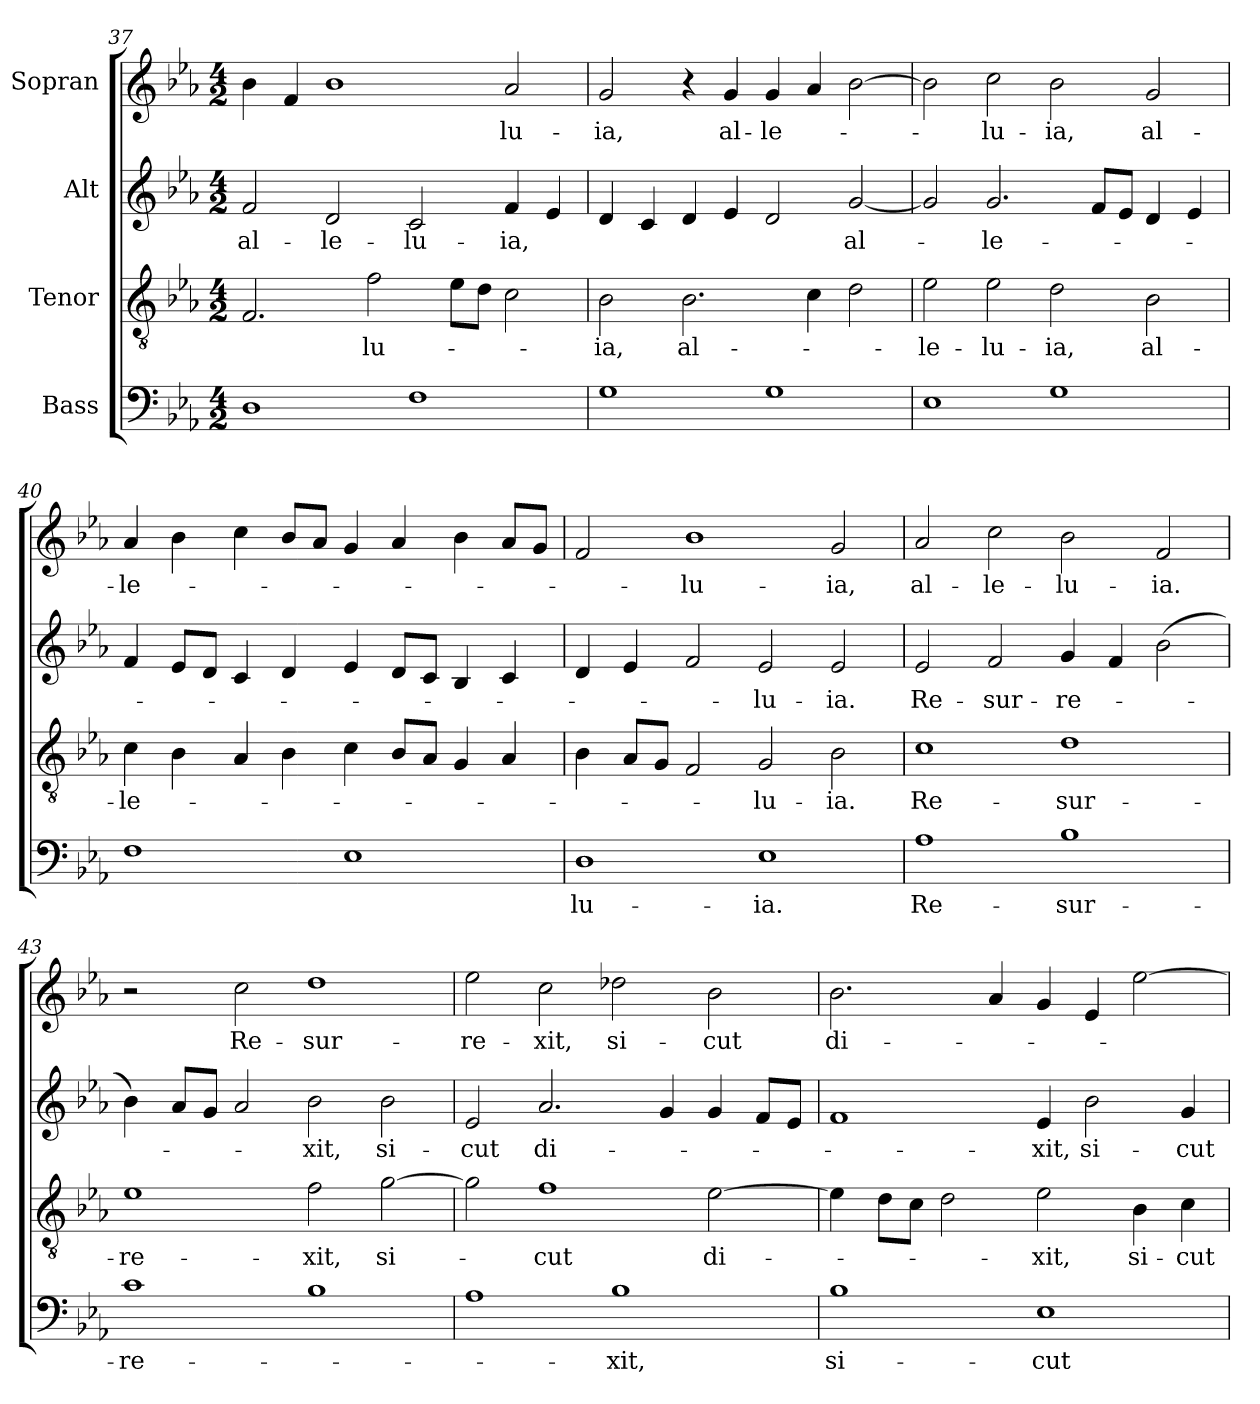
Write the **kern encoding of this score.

**kern	**text	**kern	**text	**kern	**text	**kern	**text
*part4	*part4	*part3	*part3	*part2	*part2	*part1	*part1
*staff4	*staff4	*staff3	*staff3	*staff2	*staff2	*staff1	*staff1
*I"Bass	*	*I"Tenor	*	*I"Alt	*	*I"Sopran	*
*clefF4	*	*clefGv2	*	*clefG2	*	*clefG2	*
*k[b-e-a-]	*	*k[b-e-a-]	*	*k[b-e-a-]	*	*k[b-e-a-]	*
*M4/2	*	*M4/2	*	*M4/2	*	*M4/2	*
=37	=37	=37	=37	=37	=37	=37	=37
!	!	!	!	!	!LO:LY:b	!	!
1D	.	2.F/	.	2f/	al-	4b-\	.
.	.	.	.	.	.	4f/	.
!	!	!	!	!	!LO:LY:b	!	!
.	.	.	.	2d/	-le-	1b-	.
!	!	!	!LO:LY:b	!	!	!	!
.	.	2f\	-lu-	.	.	.	.
!	!	!	!	!	!LO:LY:b	!	!
1F	.	.	.	2c/	-lu-	.	.
.	.	8e-\L	.	.	.	.	.
.	.	8d\J	.	.	.	.	.
!	!	!	!	!	!LO:LY:b	!	!LO:LY:b
.	.	2c\	.	4f/	-ia,	2a-/	-lu-
.	.	.	.	4e-/	.	.	.
!!LO:PB:g=z
=38	=38	=38	=38	=38	=38	=38	=38
!	!	!	!LO:LY:b	!	!	!	!LO:LY:b
1G	.	2B-\	-ia,	4d/	.	2g/	-ia,
.	.	.	.	4c/	.	.	.
!	!	!	!LO:LY:b	!	!	!	!
.	.	2.B-\	al-	4d/	.	4r	.
!	!	!	!	!	!	!	!LO:LY:b
.	.	.	.	4e-/	.	4g/	al-
!	!	!	!	!	!	!	!LO:LY:b
1G	.	.	.	2d/	.	4g/	-le-
.	.	4c\	.	.	.	4a-/	.
!	!	!	!	!	!LO:LY:b	!	!
.	.	2d\	.	[2g	al-	[2b-	.
=39	=39	=39	=39	=39	=39	=39	=39
!	!	!	!LO:LY:b	!	!	!	!
1E-	.	2e-\	-le-	2g/]	.	2b-\]	.
!	!	!	!LO:LY:b	!	!LO:LY:b	!	!LO:LY:b
.	.	2e-\	lu-	2.g/	-le-	2cc\	-lu-
!	!	!	!LO:LY:b	!	!	!	!LO:LY:b
1G	.	2d\	-ia,	.	.	2b-\	-ia,
.	.	.	.	8f/L	.	.	.
.	.	.	.	8e-/J	.	.	.
!	!	!	!LO:LY:b	!	!	!	!LO:LY:b
.	.	2B-\	al-	4d/	.	2g/	al-
.	.	.	.	4e-/	.	.	.
=40	=40	=40	=40	=40	=40	=40	=40
!	!	!	!LO:LY:b	!	!	!	!LO:LY:b
1F	.	4c\	-le-	4f/	.	4a-/	-le-
.	.	4B-\	.	8e-/L	.	4b-\	.
.	.	.	.	8d/J	.	.	.
.	.	4A-/	.	4c/	.	4cc\	.
.	.	4B-\	.	4d/	.	8b-/L	.
.	.	.	.	.	.	8a-/J	.
1E-	.	4c\	.	4e-/	.	4g/	.
.	.	8B-/L	.	8d/L	.	4a-/	.
.	.	8A-/J	.	8c/J	.	.	.
.	.	4G/	.	4B-/	.	4b-\	.
.	.	4A-/	.	4c/	.	8a-/L	.
.	.	.	.	.	.	8g/J	.
=41	=41	=41	=41	=41	=41	=41	=41
!	!LO:LY:b	!	!	!	!	!	!
1D	-lu-	4B-\	.	4d/	.	2f/	.
.	.	8A-/L	.	4e-/	.	.	.
.	.	8G/J	.	.	.	.	.
!	!	!	!	!	!	!	!LO:LY:b
.	.	2F/	.	2f/	.	1b-	-lu-
!	!LO:LY:b	!	!LO:LY:b	!	!LO:LY:b	!	!
1E-	-ia.	2G/	-lu-	2e-/	-lu-	.	.
!	!	!	!LO:LY:b	!	!LO:LY:b	!	!LO:LY:b
.	.	2B-\	-ia.	2e-/	-ia.	2g/	-ia,
=42	=42	=42	=42	=42	=42	=42	=42
!	!LO:LY:b	!	!LO:LY:b	!	!LO:LY:b	!	!LO:LY:b
1A-	Re-	1c	Re-	2e-/	Re-	2a-/	al-
!	!	!	!	!	!LO:LY:b	!	!LO:LY:b
.	.	.	.	2f/	-sur-	2cc\	-le-
!	!LO:LY:b	!	!LO:LY:b	!	!LO:LY:b	!	!LO:LY:b
1B-	-sur-	1d	-sur-	4g/	-re-	2b-\	-lu-
.	.	.	.	4f/	.	.	.
!	!	!	!	!	!	!	!LO:LY:b
.	.	.	.	(2b-\	.	2f/	-ia.
!!LO:LB:g=z
=43	=43	=43	=43	=43	=43	=43	=43
!	!LO:LY:b	!	!LO:LY:b	!	!	!	!
1c	-re-	1e-	-re-	4b-\)	.	2r	.
.	.	.	.	8a-/L	.	.	.
.	.	.	.	8g/J	.	.	.
!	!	!	!	!	!	!	!LO:LY:b
.	.	.	.	2a-/	.	2cc\	Re-
!	!	!	!LO:LY:b	!	!LO:LY:b	!	!LO:LY:b
1B-	.	2f\	-xit,	2b-\	-xit,	1dd	-sur-
!	!	!	!LO:LY:b	!	!LO:LY:b	!	!
.	.	[2g	si-	2b-\	si-	.	.
=44	=44	=44	=44	=44	=44	=44	=44
!	!	!	!	!	!LO:LY:b	!	!LO:LY:b
1A-	.	2g\]	.	2e-/	-cut	2ee-\	-re-
!	!	!	!LO:LY:b	!	!LO:LY:b	!	!LO:LY:b
.	.	1f	-cut	2.a-/	di-	2cc\	-xit,
!	!LO:LY:b	!	!	!	!	!	!LO:LY:b
1B-	-xit,	.	.	.	.	2dd-X\	si-
.	.	.	.	4g/	.	.	.
!	!	!	!LO:LY:b	!	!	!	!LO:LY:b
.	.	[2e-\	di-	4g/	.	2b-\	-cut
.	.	.	.	8f/L	.	.	.
.	.	.	.	8e-/J	.	.	.
=45	=45	=45	=45	=45	=45	=45	=45
!	!LO:LY:b	!	!	!	!	!	!LO:LY:b
1B-	si-	4e-\]	.	1f	.	2.b-\	di-
.	.	8d\L	.	.	.	.	.
.	.	8c\J	.	.	.	.	.
.	.	2d\	.	.	.	.	.
.	.	.	.	.	.	4a-/	.
!	!LO:LY:b	!	!LO:LY:b	!	!LO:LY:b	!	!
1E-	-cut	2e-\	-xit,	4e-/	-xit,	4g/	.
!	!	!	!	!	!LO:LY:b	!	!
.	.	.	.	2b-\	si-	4e-/	.
!	!	!	!LO:LY:b	!	!	!	!
.	.	4B-\	si-	.	.	[2ee-\	.
!	!	!	!LO:LY:b	!	!LO:LY:b	!	!
.	.	4c\	-cut	4g/	-cut	.	.
=	=	=	=	=	=	=	=
*-	*-	*-	*-	*-	*-	*-	*-
